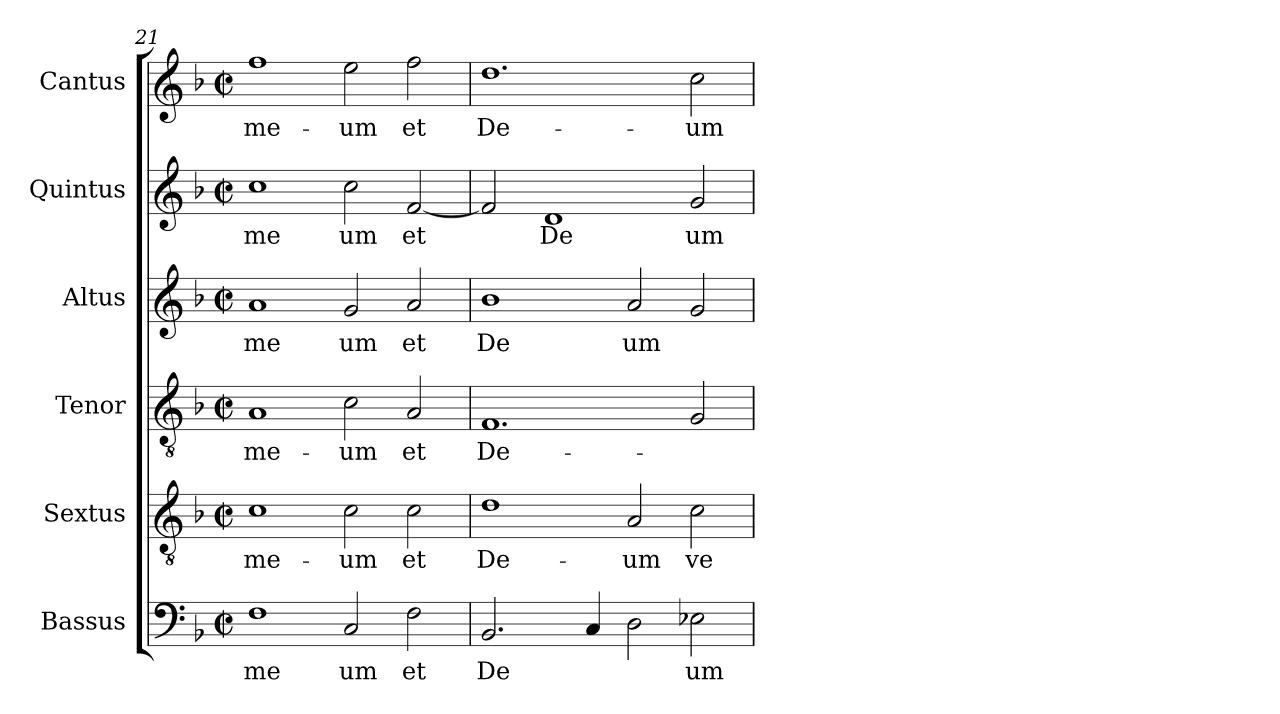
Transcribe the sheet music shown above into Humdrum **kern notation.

**kern	**text	**kern	**text	**kern	**text	**kern	**text	**kern	**text	**kern	**text
*part6	*part6	*part5	*part5	*part4	*part4	*part3	*part3	*part2	*part2	*part1	*part1
*staff6	*staff6	*staff5	*staff5	*staff4	*staff4	*staff3	*staff3	*staff2	*staff2	*staff1	*staff1
*I"Bassus	*	*I"Sextus	*	*I"Tenor	*	*I"Altus	*	*I"Quintus	*	*I"Cantus	*
*clefF4	*	*clefGv2	*	*clefGv2	*	*clefG2	*	*clefG2	*	*clefG2	*
*k[b-]	*	*k[b-]	*	*k[b-]	*	*k[b-]	*	*k[b-]	*	*k[b-]	*
*F:	*	*F:	*	*F:	*	*F:	*	*F:	*	*F:	*
*M2/2	*	*M2/2	*	*M2/2	*	*M2/2	*	*M2/2	*	*M2/2	*
*met(c|)	*	*met(c|)	*	*met(c|)	*	*met(c|)	*	*met(c|)	*	*met(c|)	*
=21	=21	=21	=21	=21	=21	=21	=21	=21	=21	=21	=21
!	!LO:LY:b:cj	!	!LO:LY:b:cj	!	!LO:LY:b:cj	!	!LO:LY:b:cj	!	!LO:LY:b:cj	!	!LO:LY:b:cj
1F	me	1c	me-	1A	me-	1a	me	1cc	me	1ff	me-
!	!LO:LY:b:cj	!	!LO:LY:b:cj	!	!LO:LY:b:cj	!	!LO:LY:b:cj	!	!LO:LY:b:cj	!	!LO:LY:b:cj
2C/	um	2c\	-um	2c\	-um	2g/	um	2cc\	um	2ee\	-um
!	!LO:LY:b:cj	!	!LO:LY:b:cj	!	!LO:LY:b:cj	!	!LO:LY:b:cj	!	!LO:LY:b:cj	!	!LO:LY:b:cj
2F\	et	2c\	et	2A/	et	2a/	et	[<2f/	et	2ff\	et
=22	=22	=22	=22	=22	=22	=22	=22	=22	=22	=22	=22
!	!LO:LY:b	!	!LO:LY:b:cj	!	!LO:LY:b:cj	!	!LO:LY:b:cj	!	!	!	!LO:LY:b:cj
2.BB-/	De	1d	De-	1.F	De-	1b-	De	2f/]	.	1.dd	De-
!	!	!	!	!	!	!	!	!	!LO:LY:b:cj	!	!
.	.	.	.	.	.	.	.	1d	De	.	.
4C/	.	.	.	.	.	.	.	.	.	.	.
!	!	!	!LO:LY:b:cj	!	!	!	!LO:LY:b	!	!	!	!
2D\	.	2A/	-um	.	.	2a/	um	.	.	.	.
!	!LO:LY:b:cj	!	!LO:LY:b:cj	!	!	!	!	!	!LO:LY:b:cj	!	!LO:LY:b:cj
2E-X\	um	2c\	ve-	2G/	.	2g/	.	2g/	um	2cc\	-um
=	=	=	=	=	=	=	=	=	=	=	=
*-	*-	*-	*-	*-	*-	*-	*-	*-	*-	*-	*-
